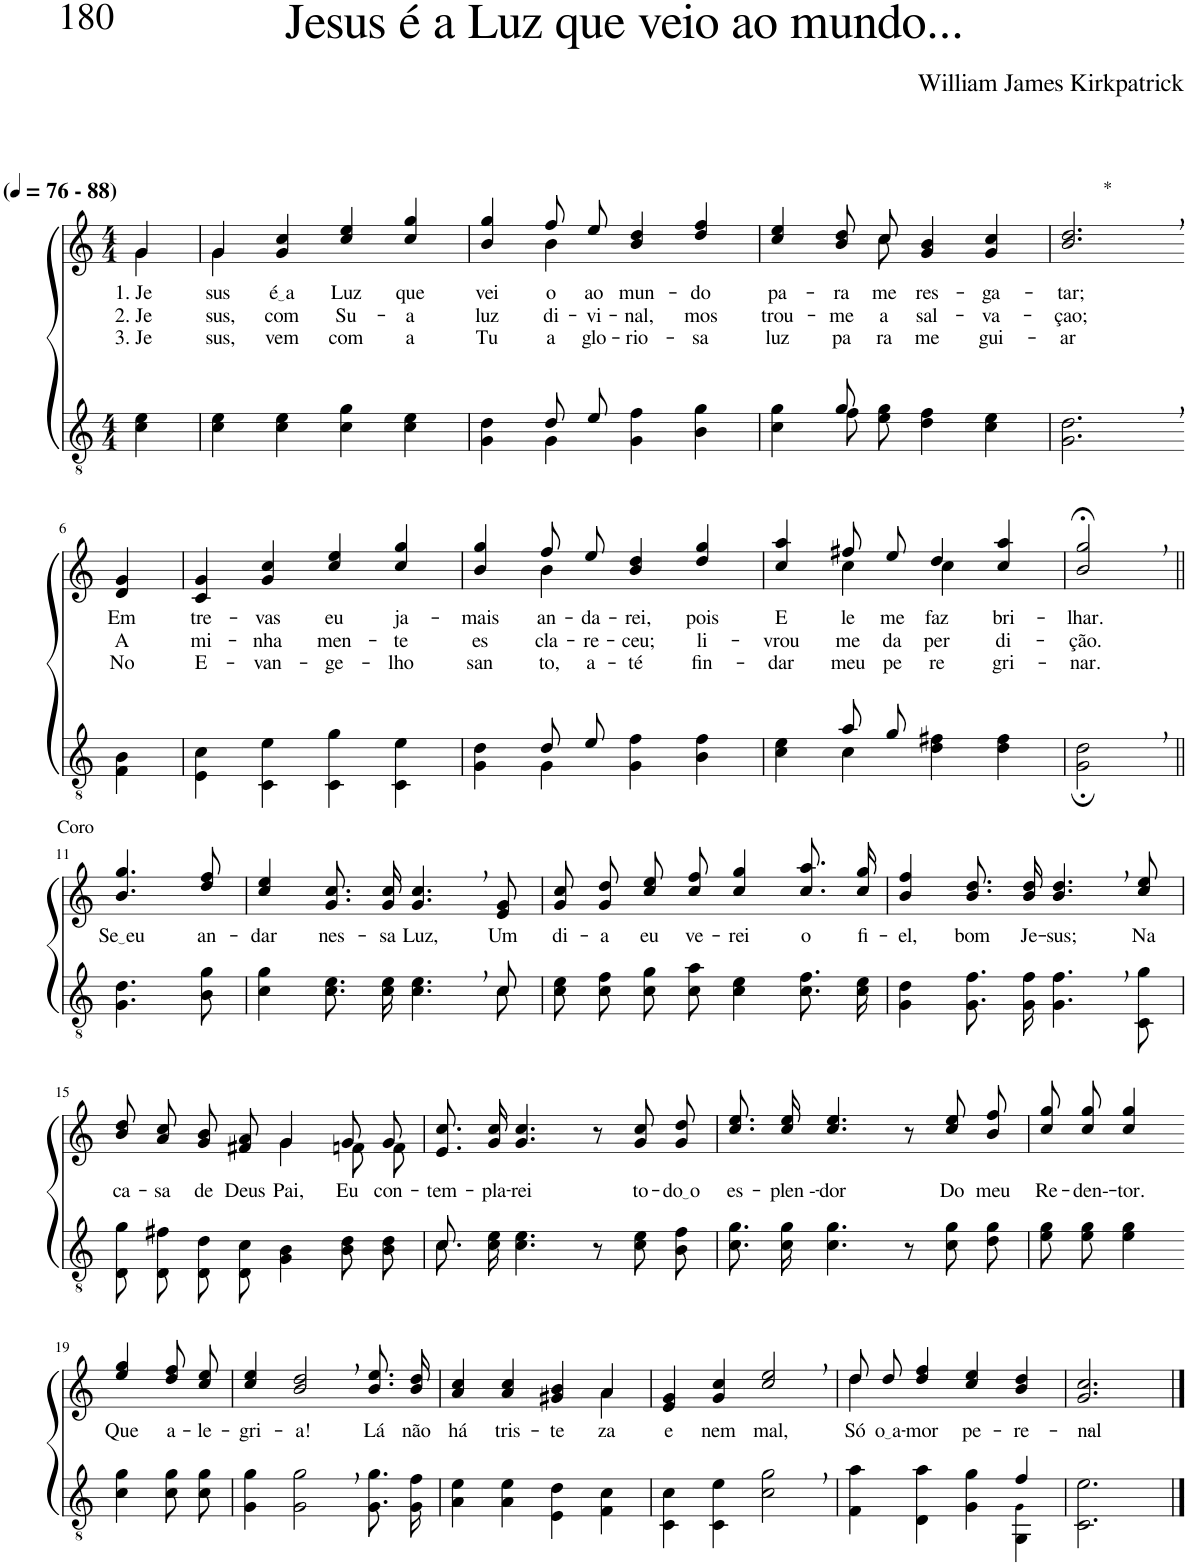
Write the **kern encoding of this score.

**kern	**kern	**text	**text	**text
*part2	*part1	*part1	*part1	*part1
*staff2	*staff1	*staff1	*staff1	*staff1
*I"Parte III e IV	*I"Parte I e II	*	*	*
*clefGv2	*clefG2	*	*	*
*Trd3c5	*Trd3c5	*	*	*
*k[]	*k[]	*	*	*
*M4/4	*M4/4	*	*	*
*MM76	*MM76	*	*	*
=1	=1	=1	=1	=1
!	!LO:TX:a:B:t=(	!	!	!
!	!LO:TX:a:B:t=- 88)	!	!	!
!	!	!LO:LY:b	!LO:LY:b	!LO:LY:b
*	*^	*	*	*
4c\ 4e\	4g\	4g/	1. Je-	2. Je-	3. Je-
=2	=2	=2	=2	=2	=2
!	!	!	!LO:LY:b	!LO:LY:b	!LO:LY:b
4c\ 4e\	4g/	4g\	-sus	-sus,	-sus,
!	!	!	!LO:LY:b	!LO:LY:b	!LO:LY:b
4c\ 4e\	4g/ 4cc/	2.ryy	é a	com	vem
!	!	!	!LO:LY:b	!LO:LY:b	!LO:LY:b
4c\ 4g\	4cc/ 4ee/	.	Luz	Su-	com
!	!	!	!LO:LY:b	!LO:LY:b	!LO:LY:b
4c\ 4e\	4cc/ 4gg/	.	que	-a	a
=3	=3	=3	=3	=3	=3
*^	*	*	*	*	*
!	!	!	!	!LO:LY:b	!LO:LY:b	!LO:LY:b
4ryy	4G\ 4d\	4b/ 4gg/	4ryy	vei-	luz	Tu-
!	!	!	!	!LO:LY:b	!LO:LY:b	!LO:LY:b
8d/L	4G\	8ff/L	4b\	-o	di-	-a
!	!	!	!	!LO:LY:b	!LO:LY:b	!LO:LY:b
8e/J	.	8ee/J	.	ao	-vi-	glo-
!	!	!	!	!LO:LY:b	!LO:LY:b	!LO:LY:b
2ryy	4G\ 4f\	4b/ 4dd/	2ryy	mun-	-nal,	-rio-
!	!	!	!	!LO:LY:b	!LO:LY:b	!LO:LY:b
.	4B\ 4g\	4dd/ 4ff/	.	-do	mos-	-sa
=4	=4	=4	=4	=4	=4	=4
!	!	!	!	!LO:LY:b	!LO:LY:b	!LO:LY:b
4ryy	4c\ 4g\	4.ryy	4cc/ 4ee/	pa-	-trou-	luz
!	!	!	!	!LO:LY:b	!LO:LY:b	!LO:LY:b
8g/	8f\L	.	8b\ 8dd\L	-ra	-me	pa-
!	!	!	!	!LO:LY:b	!LO:LY:b	!LO:LY:b
2ryy	8e\ 8g\J	8cc\	8cc\J	me	a	-ra
!	!	!	!	!LO:LY:b	!LO:LY:b	!LO:LY:b
.	4d\ 4f\	2ryy	4g/ 4b/	res-	sal-	me
!	!	!	!	!LO:LY:b	!LO:LY:b	!LO:LY:b
.	4c\ 4e\	.	4g/ 4cc/	-ga-	-va-	gui-
8ryy	.	.	.	.	.	.
*v	*v	*	*	*	*	*
*	*v	*v	*	*	*
=5	=5	=5	=5	=5
!	!LO:TX:a:t=*	!	!	!
!	!	!LO:LY:b	!LO:LY:b	!LO:LY:b
2.G\, 2.d\,	2.b/, 2.dd/,	-tar;	-çao;	-ar
!!LO:LB:g=z
=6-	=6-	=6-	=6-	=6-
!	!	!LO:LY:b	!LO:LY:b	!LO:LY:b
4F\ 4B\	4d/ 4g/	Em	A	No
=7	=7	=7	=7	=7
!	!	!LO:LY:b	!LO:LY:b	!LO:LY:b
4E\ 4c\	4c/ 4g/	tre-	mi-	E-
!	!	!LO:LY:b	!LO:LY:b	!LO:LY:b
4C\ 4e\	4g/ 4cc/	-vas	-nha	-van-
!	!	!LO:LY:b	!LO:LY:b	!LO:LY:b
4C\ 4g\	4cc/ 4ee/	eu	men-	-ge-
!	!	!LO:LY:b	!LO:LY:b	!LO:LY:b
4C\ 4e\	4cc/ 4gg/	ja-	-te	-lho
=8	=8	=8	=8	=8
*^	*	*	*	*
!	!	!	!LO:LY:b	!LO:LY:b	!LO:LY:b
*	*	*^	*	*	*
4ryy	4G\ 4d\	4b/ 4gg/	4ryy	-mais	es-	san-
!	!	!	!	!LO:LY:b	!LO:LY:b	!LO:LY:b
8d/L	4G\	8ff/L	4b\	an-	-cla-	-to,
!	!	!	!	!LO:LY:b	!LO:LY:b	!LO:LY:b
8e/J	.	8ee/J	.	-da-	-re-	a-
!	!	!	!	!LO:LY:b	!LO:LY:b	!LO:LY:b
2ryy	4G\ 4f\	4b/ 4dd/	2ryy	-rei,	-ceu;	-té
!	!	!	!	!LO:LY:b	!LO:LY:b	!LO:LY:b
.	4B\ 4f\	4dd/ 4gg/	.	pois	li-	fin-
=9	=9	=9	=9	=9	=9	=9
!	!	!	!	!LO:LY:b	!LO:LY:b	!LO:LY:b
4ryy	4c\ 4e\	4cc/ 4aa/	4ryy	E-	-vrou-	-dar
!	!	!	!	!LO:LY:b	!LO:LY:b	!LO:LY:b
8a/L	4c\	8ff#X/L	4cc\	-le	-me	meu
!	!	!	!	!LO:LY:b	!LO:LY:b	!LO:LY:b
8g/J	.	8ee/J	.	me	da	pe-
!	!	!	!	!LO:LY:b	!LO:LY:b	!LO:LY:b
2ryy	4d\ 4f#X\	4dd/	4cc\	faz	per-	-re-
!	!	!	!	!LO:LY:b	!LO:LY:b	!LO:LY:b
.	4d\ 4f#\	4cc/ 4aa/	4ryy	bri-	-di-	-gri-
=10	=10	=10	=10	=10	=10	=10
!	!	!	!	!LO:LY:b	!LO:LY:b	!LO:LY:b
*v	*v	*	*	*	*	*
*	*v	*v	*	*	*
2G\;, 2d\;,	2b/;<, 2gg/;<,	-lhar.	-ção.	-nar.
!!LO:LB:g=z
=11||	=11||	=11||	=11||	=11||
!	!LO:TX:a:t=Coro	!	!	!
!	!	!LO:LY:b	!	!
4.G\ 4.d\	4.b/ 4.gg/	Se eu	.	.
!	!	!LO:LY:b	!	!
8B\ 8g\	8dd/ 8ff/	an-	.	.
=12	=12	=12	=12	=12
*^	*	*	*	*
!	!	!	!LO:LY:b	!	!
4c\ 4g\	2..ryy	4cc/ 4ee/	-dar	.	.
!	!	!	!LO:LY:b	!	!
8.c\ 8.e\L	.	8.g/ 8.cc/L	nes-	.	.
!	!	!	!LO:LY:b	!	!
16c\ 16e\Jk	.	16g/ 16cc/Jk	-sa	.	.
!	!	!	!LO:LY:b	!	!
4.c\, 4.e\,	.	4.g/, 4.cc/,	Luz,	.	.
!	!	!	!LO:LY:b	!	!
8c\	8c/	8e/ 8g/	Um	.	.
=13	=13	=13	=13	=13	=13
!	!	!	!LO:LY:b	!	!
*v	*v	*	*	*	*
8c\ 8e\L	8g\ 8cc\L	di-	.	.
!	!	!LO:LY:b	!	!
8c\ 8f\J	8g\ 8dd\J	-a	.	.
!	!	!LO:LY:b	!	!
8c\ 8g\L	8cc\ 8ee\L	eu	.	.
!	!	!LO:LY:b	!	!
8c\ 8a\J	8cc\ 8ff\J	ve-	.	.
!	!	!LO:LY:b	!	!
4c\ 4e\	4cc/ 4gg/	-rei	.	.
!	!	!LO:LY:b	!	!
8.c\ 8.f\L	8.cc\ 8.aa\L	o	.	.
!	!	!LO:LY:b	!	!
16c\ 16e\Jk	16cc\ 16gg\Jk	fi-	.	.
=14	=14	=14	=14	=14
!	!	!LO:LY:b	!	!
4G\ 4d\	4b/ 4ff/	-el,	.	.
!	!	!LO:LY:b	!	!
8.G\ 8.f\L	8.b\ 8.dd\L	bom	.	.
!	!	!LO:LY:b	!	!
16G\ 16f\Jk	16b\ 16dd\Jk	Je-	.	.
!	!	!LO:LY:b	!	!
4.G\, 4.f\,	4.b/, 4.dd/,	-sus;	.	.
!	!	!LO:LY:b	!	!
8C\ 8g\	8cc/ 8ee/	Na	.	.
!!LO:LB:g=z
=15	=15	=15	=15	=15
!	!	!LO:LY:b	!	!
*	*^	*	*	*
8D/ 8g/L	8b\ 8dd\L	2ryy	ca-	.	.
!	!	!	!LO:LY:b	!	!
8D/ 8f#X/J	8a\ 8cc\J	.	-sa	.	.
!	!	!	!LO:LY:b	!	!
8D/ 8d/L	8g/ 8b/L	.	de	.	.
!	!	!	!LO:LY:b	!	!
8D/ 8c/J	8f#X/ 8a/J	.	Deus	.	.
!	!	!	!LO:LY:b	!	!
4G\ 4B\	4g/	4g\	Pai,	.	.
!	!	!	!LO:LY:b	!	!
8B\ 8d\L	8g/L	8fn\L	Eu	.	.
!	!	!	!LO:LY:b	!	!
8B\ 8d\J	8g/J	8f\J	con-	.	.
=16	=16	=16	=16	=16	=16
*^	*	*	*	*	*
!	!	!	!	!LO:LY:b	!	!
*	*	*v	*v	*	*	*
8.c\L	8.c/	8.e/ 8.cc/L	-tem-	.	.
!	!	!	!LO:LY:b	!	!
16c\ 16e\Jk	2ryy	16g/ 16cc/Jk	-pla-	.	.
!	!	!	!LO:LY:b	!	!
4.c\ 4.e\	.	4.g/ 4.cc/	-rei	.	.
8r	.	8r	.	.	.
.	4ryy	.	.	.	.
!	!	!	!LO:LY:b	!	!
8c\ 8e\L	.	8g\ 8cc\L	to-	.	.
!	!	!	!LO:LY:b	!	!
8B\ 8f\J	.	8g\ 8dd\J	do o	.	.
.	16ryy	.	.	.	.
=17	=17	=17	=17	=17	=17
!	!	!	!LO:LY:b	!	!
*v	*v	*	*	*	*
8.c\ 8.g\L	8.cc\ 8.ee\L	es-	.	.
!	!	!LO:LY:b	!	!
16c\ 16g\Jk	16cc\ 16ee\Jk	-plen --	.	.
!	!	!LO:LY:b	!	!
4.c\ 4.g\	4.cc/ 4.ee/	-dor	.	.
8r	8r	.	.	.
!	!	!LO:LY:b	!	!
8c\ 8g\L	8cc\ 8ee\L	Do	.	.
!	!	!LO:LY:b	!	!
8d\ 8g\J	8b\ 8ff\J	meu	.	.
=18	=18	=18	=18	=18
!	!	!LO:LY:b	!	!
8e\ 8g\L	8cc\ 8gg\L	Re-	.	.
!	!	!LO:LY:b	!	!
8e\ 8g\J	8cc\ 8gg\J	-den--	.	.
!	!	!LO:LY:b	!	!
4e\ 4g\	4cc/ 4gg/	-tor.	.	.
!!LO:LB:g=z
=19-	=19-	=19-	=19-	=19-
!	!	!LO:LY:b	!	!
4c\ 4g\	4ee/ 4gg/	Que	.	.
!	!	!LO:LY:b	!	!
8c\ 8g\L	8dd\ 8ff\L	a-	.	.
!	!	!LO:LY:b	!	!
8c\ 8g\J	8cc\ 8ee\J	-le-	.	.
=20	=20	=20	=20	=20
!	!	!LO:LY:b	!	!
4G\ 4g\	4cc/ 4ee/	-gri-	.	.
!	!	!LO:LY:b	!	!
2G\, 2g\,	2b/, 2dd/,	-a!	.	.
!	!	!LO:LY:b	!	!
8.G\ 8.g\L	8.b\ 8.ee\L	Lá	.	.
!	!	!LO:LY:b	!	!
16G\ 16f\Jk	16b\ 16dd\Jk	não	.	.
=21	=21	=21	=21	=21
!	!	!LO:LY:b	!	!
*	*^	*	*	*
4A\ 4e\	4a/ 4cc/	2.ryy	há	.	.
!	!	!	!LO:LY:b	!	!
4A\ 4e\	4a/ 4cc/	.	tris-	.	.
!	!	!	!LO:LY:b	!	!
4E\ 4d\	4g#X/ 4b/	.	-te-	.	.
!	!	!	!LO:LY:b	!	!
4F\ 4c\	4a/	4a\	-za	.	.
=22	=22	=22	=22	=22	=22
!	!	!	!LO:LY:b	!	!
*	*v	*v	*	*	*
4C\ 4c\	4e/ 4g/	e	.	.
!	!	!LO:LY:b	!	!
4C\ 4e\	4g/ 4cc/	nem	.	.
!	!	!LO:LY:b	!	!
2c\, 2g\,	2cc/, 2ee/,	mal,	.	.
=23	=23	=23	=23	=23
*^	*^	*	*	*
!	!	!	!	!LO:LY:b	!	!
2.ryy	4F\ 4a\	8dd/L	4dd\	Só	.	.
!	!	!	!	!LO:LY:b	!	!
.	.	8dd/J	.	o a	.	.
!	!	!	!	!LO:LY:b	!	!
.	4D\ 4a\	4dd/ 4ff/	2.ryy	-mor	.	.
!	!	!	!	!LO:LY:b	!	!
.	4G\ 4g\	4cc/ 4ee/	.	pe-	.	.
!	!	!	!	!LO:LY:b	!	!
4f/	4GG\ 4G!\	4b/ 4dd/	.	-re-	.	.
*	*	*v	*v	*	*	*
=24	=24	=24	=24	=24	=24
!	!	!	!LO:LY:b	!	!
*v	*v	*	*	*	*
2.C\ 2.e\	2.g/ 2.cc/	-nal-	.	.
==	==	==	==	==
*-	*-	*-	*-	*-
